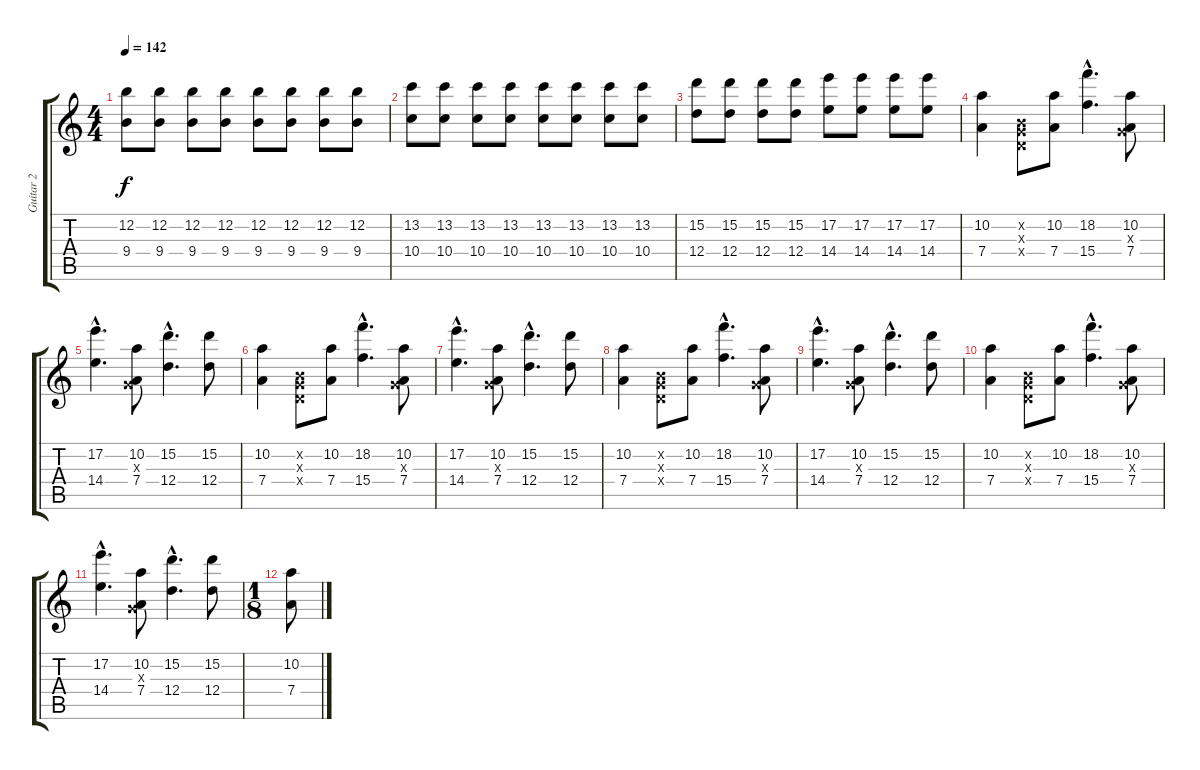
\track ("Guitar 2" "Guitar 2") {instrument overdrivenguitar}
\staff {score tabs}
\tuning (E4 B3 G3 D3 A2 E2) {hide}
\ts (4 4)
\tempo 142
\clef g2
\ks c
(12.2 9.4).8{dy f} (12.2 9.4).8 (12.2 9.4).8 (12.2 9.4).8 (12.2 9.4).8 (12.2 9.4).8 (12.2 9.4).8 (12.2 9.4).8 |
(13.2 10.4).8 (13.2 10.4).8 (13.2 10.4).8 (13.2 10.4).8 (13.2 10.4).8 (13.2 10.4).8 (13.2 10.4).8 (13.2 10.4).8 |
(15.2 12.4).8 (15.2 12.4).8 (15.2 12.4).8 (15.2 12.4).8 (17.2 14.4).8 (17.2 14.4).8 (17.2 14.4).8 (17.2 14.4).8 |
(10.2 7.4).4 (0.2{x} 0.3{x} 0.4{x}).8 (10.2 7.4).8 (18.2{hac} 15.4{hac}).4{d} (10.2 0.3{x} 7.4).8 |
(17.2{hac} 14.4{hac}).4{d} (10.2 0.3{x} 7.4).8 (15.2{hac} 12.4{hac}).4{d} (15.2 12.4).8 |
(10.2 7.4).4 (0.2{x} 0.3{x} 0.4{x}).8 (10.2 7.4).8 (18.2{hac} 15.4{hac}).4{d} (10.2 0.3{x} 7.4).8 |
(17.2{hac} 14.4{hac}).4{d} (10.2 0.3{x} 7.4).8 (15.2{hac} 12.4{hac}).4{d} (15.2 12.4).8 |
(10.2 7.4).4 (0.2{x} 0.3{x} 0.4{x}).8 (10.2 7.4).8 (18.2{hac} 15.4{hac}).4{d} (10.2 0.3{x} 7.4).8 |
(17.2{hac} 14.4{hac}).4{d} (10.2 0.3{x} 7.4).8 (15.2{hac} 12.4{hac}).4{d} (15.2 12.4).8 |
(10.2 7.4).4 (0.2{x} 0.3{x} 0.4{x}).8 (10.2 7.4).8 (18.2{hac} 15.4{hac}).4{d} (10.2 0.3{x} 7.4).8 |
(17.2{hac} 14.4{hac}).4{d} (10.2 0.3{x} 7.4).8 (15.2{hac} 12.4{hac}).4{d} (15.2 12.4).8 |
\ts (1 8)
(10.2 7.4).8
